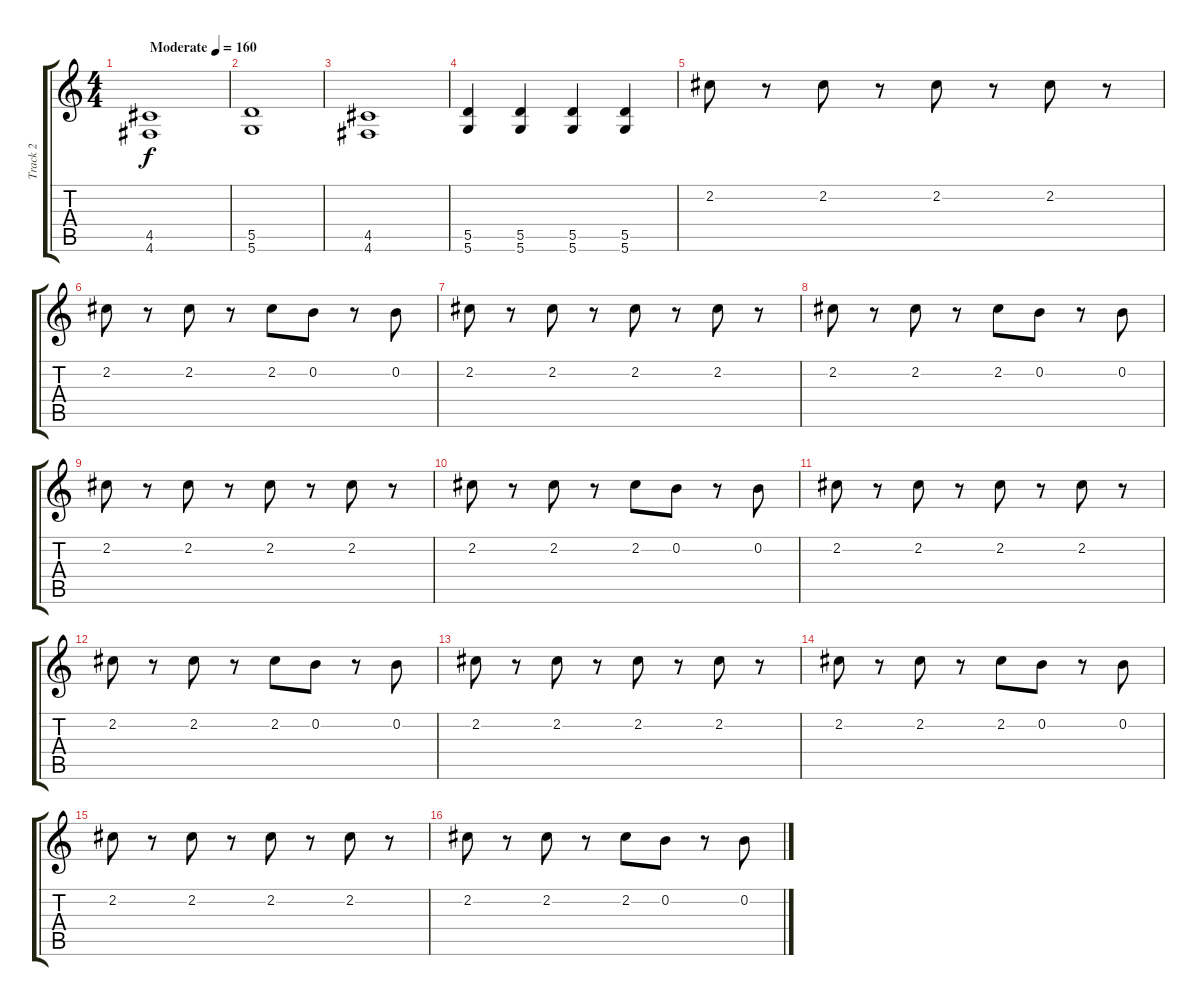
\track ("Track 2" "Track 2") {instrument distortionguitar}
\staff {score tabs}
\tuning (E4 B3 G3 D3 A2 D2) {hide}
\ts (4 4)
\tempo (160 "Moderate")
\clef g2
\ks c
(4.5 4.6).1{dy f instrument distortionguitar} |
(5.5 5.6).1 |
(4.5 4.6).1 |
(5.5 5.6).4 (5.5 5.6).4 (5.5 5.6).4 (5.5 5.6).4 |
2.2.8 r.8 2.2.8 r.8 2.2.8 r.8 2.2.8 r.8 |
2.2.8 r.8 2.2.8 r.8 2.2.8 0.2.8 r.8 0.2.8 |
2.2.8 r.8 2.2.8 r.8 2.2.8 r.8 2.2.8 r.8 |
2.2.8 r.8 2.2.8 r.8 2.2.8 0.2.8 r.8 0.2.8 |
2.2.8 r.8 2.2.8 r.8 2.2.8 r.8 2.2.8 r.8 |
2.2.8 r.8 2.2.8 r.8 2.2.8 0.2.8 r.8 0.2.8 |
2.2.8 r.8 2.2.8 r.8 2.2.8 r.8 2.2.8 r.8 |
2.2.8 r.8 2.2.8 r.8 2.2.8 0.2.8 r.8 0.2.8 |
2.2.8 r.8 2.2.8 r.8 2.2.8 r.8 2.2.8 r.8 |
2.2.8 r.8 2.2.8 r.8 2.2.8 0.2.8 r.8 0.2.8 |
2.2.8 r.8 2.2.8 r.8 2.2.8 r.8 2.2.8 r.8 |
2.2.8 r.8 2.2.8 r.8 2.2.8 0.2.8 r.8 0.2.8
